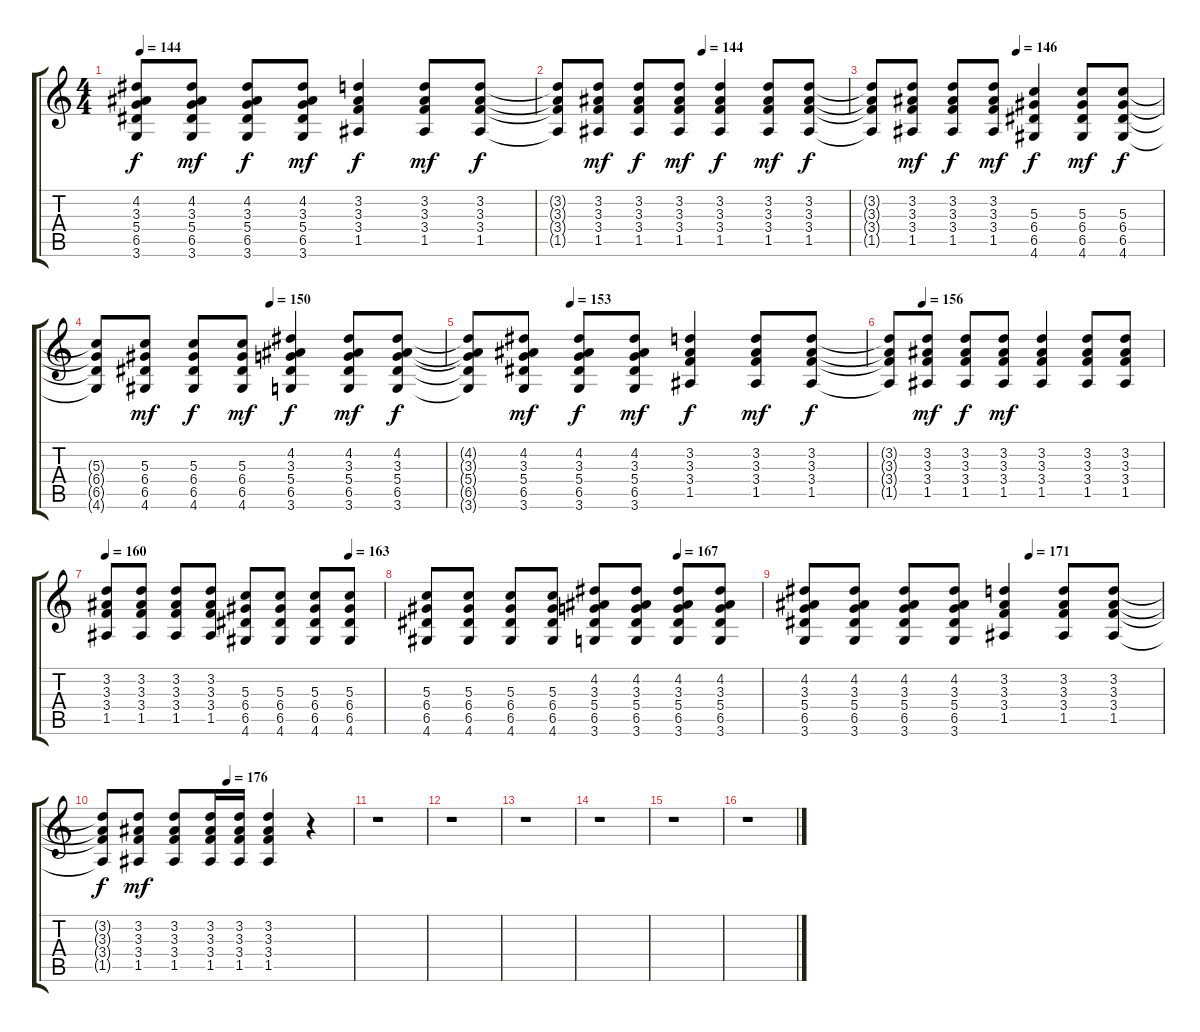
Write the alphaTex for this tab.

\track "" {instrument acousticguitarsteel}
\staff {score tabs}
\tuning (E4 B3 G3 D3 A2 E2) {hide}
\ts (4 4)
\tempo 144
\clef g2
\ks c
(4.2{t} 3.3{t} 5.4{t} 6.5{t} 3.6{t}).8{dy f} (4.2 3.3 5.4 6.5 3.6).8{dy mf} (4.2 3.3 5.4 6.5 3.6).8{dy f} (4.2 3.3 5.4 6.5 3.6).8{dy mf} (3.2 3.3 3.4 1.5).4{dy f} (3.2 3.3 3.4 1.5).8{dy mf} (3.2 3.3 3.4 1.5).8{dy f} |
\tempo (144 0.5)
(3.2{t} 3.3{t} 3.4{t} 1.5{t}).8 (3.2 3.3 3.4 1.5).8{dy mf} (3.2 3.3 3.4 1.5).8{dy f} (3.2 3.3 3.4 1.5).8{dy mf} (3.2 3.3 3.4 1.5).4{dy f} (3.2 3.3 3.4 1.5).8{dy mf} (3.2 3.3 3.4 1.5).8{dy f} |
\tempo (146 0.5)
(3.2{t} 3.3{t} 3.4{t} 1.5{t}).8 (3.2 3.3 3.4 1.5).8{dy mf} (3.2 3.3 3.4 1.5).8{dy f} (3.2 3.3 3.4 1.5).8{dy mf} (5.3 6.4 6.5 4.6).4{dy f} (5.3 6.4 6.5 4.6).8{dy mf} (5.3 6.4 6.5 4.6).8{dy f} |
\tempo (150 0.5)
(5.3{t} 6.4{t} 6.5{t} 4.6{t}).8 (5.3 6.4 6.5 4.6).8{dy mf} (5.3 6.4 6.5 4.6).8{dy f} (5.3 6.4 6.5 4.6).8{dy mf} (4.2 3.3 5.4 6.5 3.6).4{dy f} (4.2 3.3 5.4 6.5 3.6).8{dy mf} (4.2 3.3 5.4 6.5 3.6).8{dy f} |
\tempo (153 0.25)
(4.2{t} 3.3{t} 5.4{t} 6.5{t} 3.6{t}).8 (4.2 3.3 5.4 6.5 3.6).8{dy mf} (4.2 3.3 5.4 6.5 3.6).8{dy f} (4.2 3.3 5.4 6.5 3.6).8{dy mf} (3.2 3.3 3.4 1.5).4{dy f} (3.2 3.3 3.4 1.5).8{dy mf} (3.2 3.3 3.4 1.5).8{dy f} |
\tempo (156 0.125)
(3.2{t} 3.3{t} 3.4{t} 1.5{t}).8 (3.2 3.3 3.4 1.5).8{dy mf} (3.2 3.3 3.4 1.5).8{dy f} (3.2 3.3 3.4 1.5).8{dy mf} (3.2 3.3 3.4 1.5).4 (3.2 3.3 3.4 1.5).8 (3.2 3.3 3.4 1.5).8 |
\tempo 160
\tempo (163 0.875)
(3.2 3.3 3.4 1.5).8 (3.2 3.3 3.4 1.5).8 (3.2 3.3 3.4 1.5).8 (3.2 3.3 3.4 1.5).8 (5.3 6.4 6.5 4.6).8 (5.3 6.4 6.5 4.6).8 (5.3 6.4 6.5 4.6).8 (5.3 6.4 6.5 4.6).8 |
\tempo (167 0.75)
(5.3 6.4 6.5 4.6).8 (5.3 6.4 6.5 4.6).8 (5.3 6.4 6.5 4.6).8 (5.3 6.4 6.5 4.6).8 (4.2 3.3 5.4 6.5 3.6).8 (4.2 3.3 5.4 6.5 3.6).8 (4.2 3.3 5.4 6.5 3.6).8 (4.2 3.3 5.4 6.5 3.6).8 |
\tempo (171 0.625)
(4.2 3.3 5.4 6.5 3.6).8 (4.2 3.3 5.4 6.5 3.6).8 (4.2 3.3 5.4 6.5 3.6).8 (4.2 3.3 5.4 6.5 3.6).8 (3.2 3.3 3.4 1.5).4 (3.2 3.3 3.4 1.5).8 (3.2 3.3 3.4 1.5).8 |
\tempo (176 0.5)
(3.2{t} 3.3{t} 3.4{t} 1.5{t}).8{dy f} (3.2 3.3 3.4 1.5).8{dy mf} (3.2 3.3 3.4 1.5).8 (3.2 3.3 3.4 1.5).16 (3.2 3.3 3.4 1.5).16 (3.2 3.3 3.4 1.5).4 r.4 |
r.1 |
r.1 |
r.1 |
r.1 |
r.1 |
r.1
